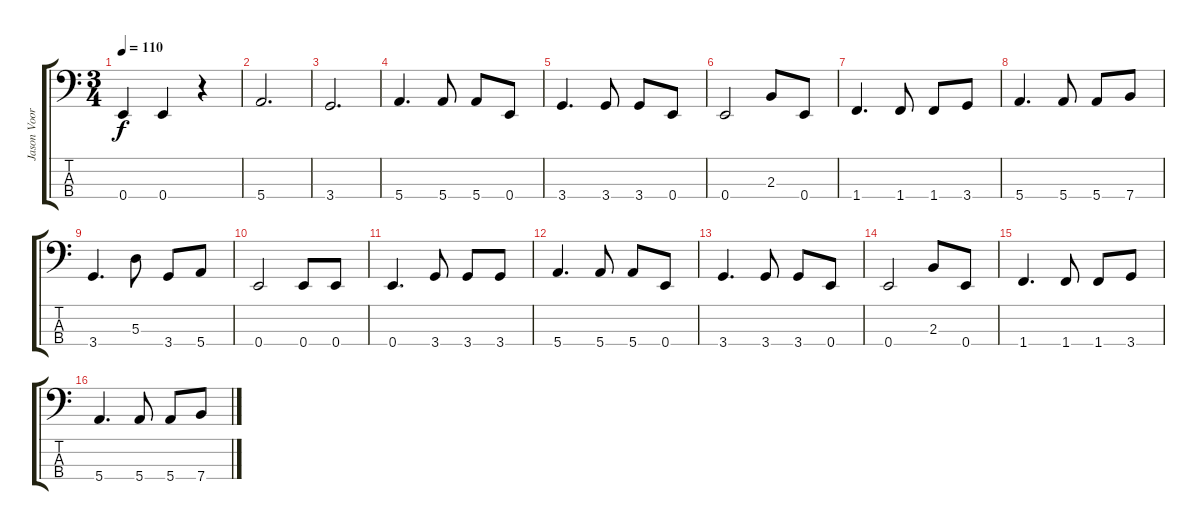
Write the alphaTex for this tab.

\track ("Jason Voorhees" "Jason Voor") {instrument slapbass1}
\staff {score tabs}
\tuning (G2 D2 A1 E1) {hide}
\ts (3 4)
\tempo 110
\clef f4
\ks c
0.4.4{dy f} 0.4.4 r.4 |
5.4.2{d} |
3.4.2{d} |
5.4.4{d} 5.4.8 5.4.8 0.4.8 |
3.4.4{d} 3.4.8 3.4.8 0.4.8 |
0.4.2 2.3.8 0.4.8 |
1.4.4{d} 1.4.8 1.4.8 3.4.8 |
5.4.4{d} 5.4.8 5.4.8 7.4.8 |
3.4.4{d} 5.3.8 3.4.8 5.4.8 |
0.4.2 0.4.8 0.4.8 |
0.4.4{d} 3.4.8 3.4.8 3.4.8 |
5.4.4{d} 5.4.8 5.4.8 0.4.8 |
3.4.4{d} 3.4.8 3.4.8 0.4.8 |
0.4.2 2.3.8 0.4.8 |
1.4.4{d} 1.4.8 1.4.8 3.4.8 |
5.4.4{d} 5.4.8 5.4.8 7.4.8
